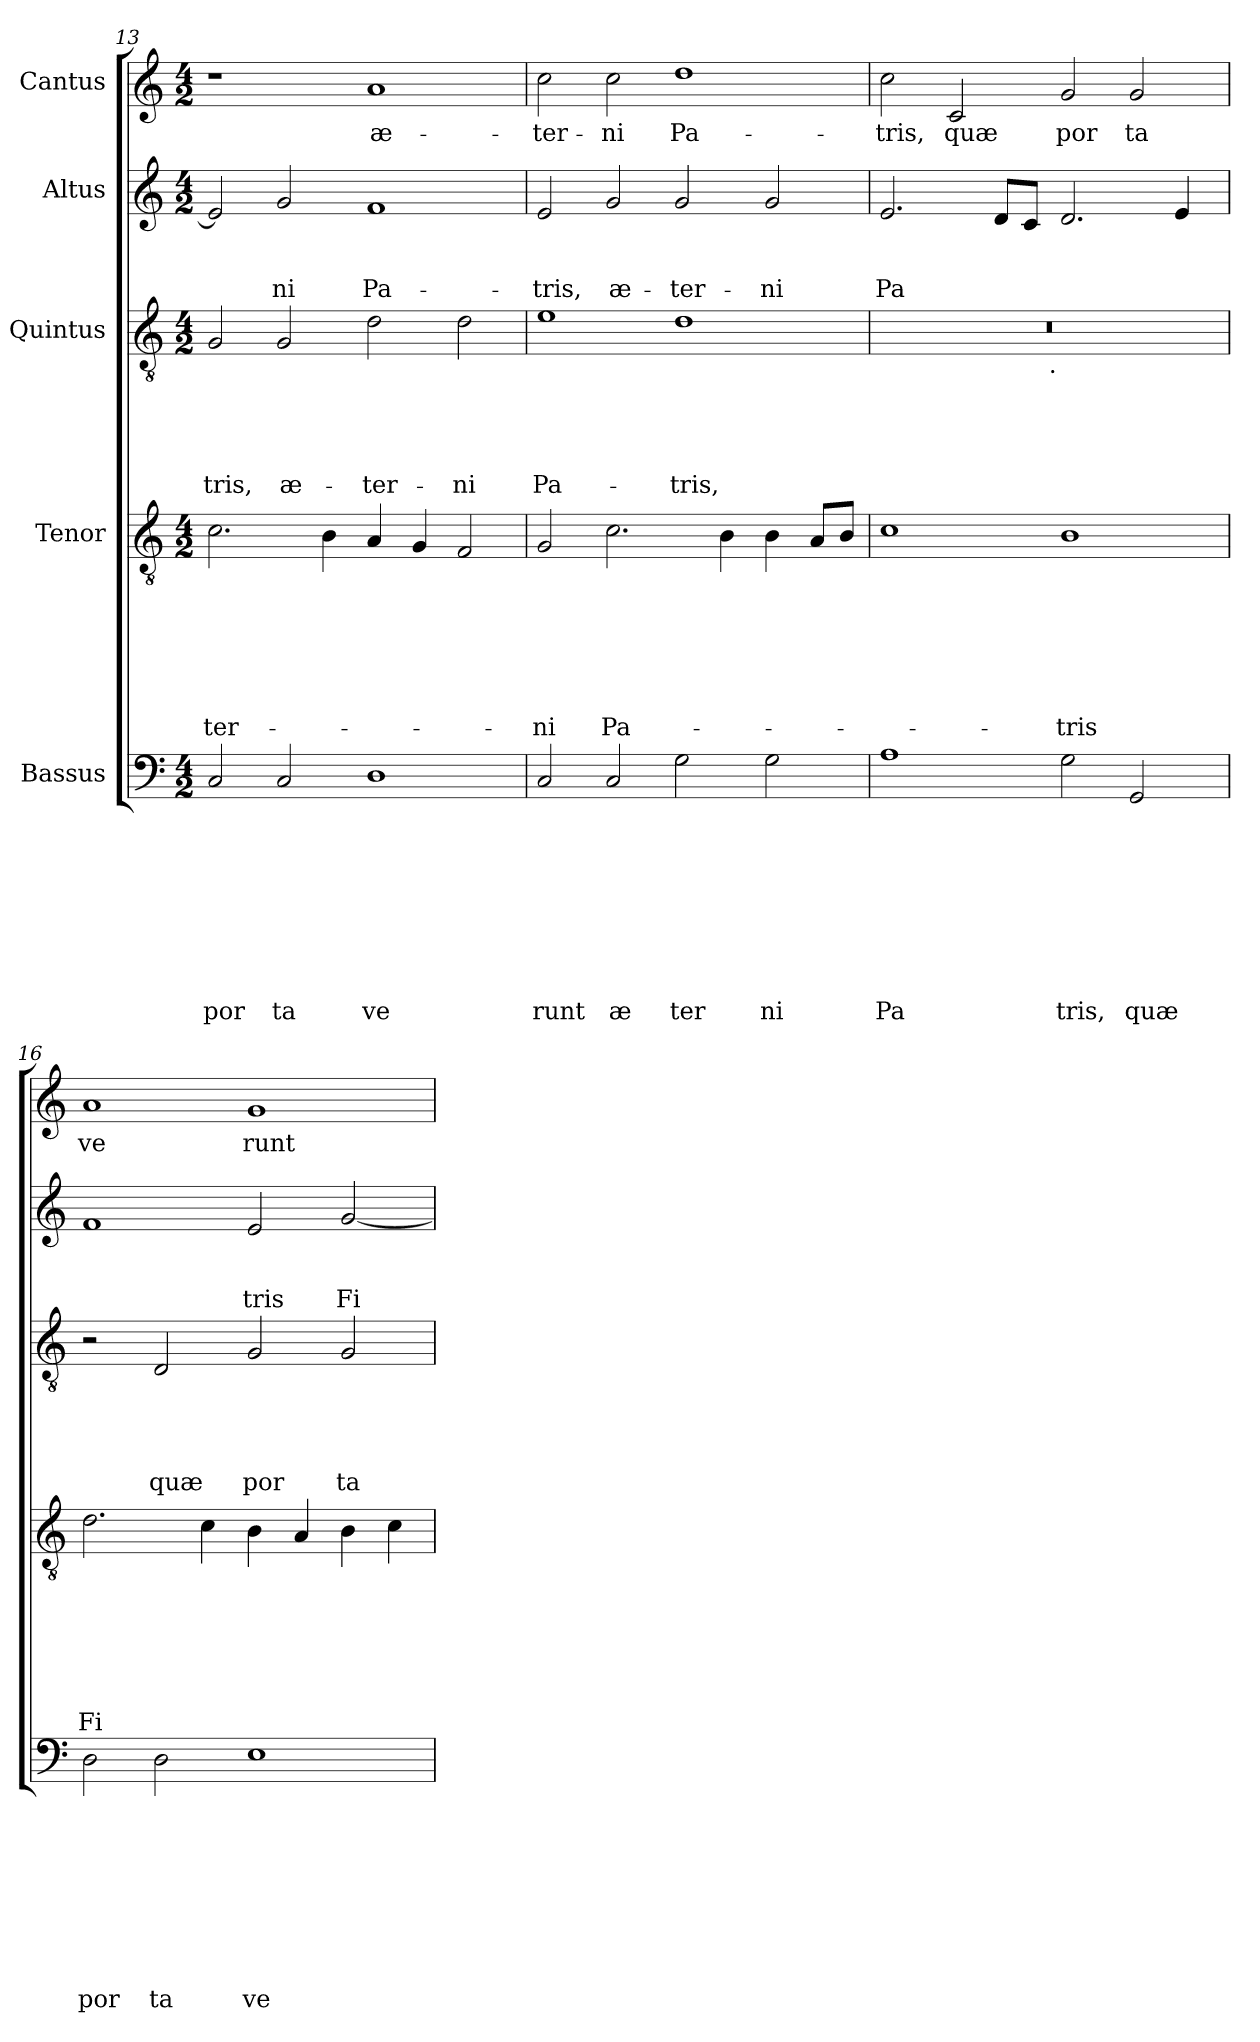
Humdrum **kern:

**kern	**text	**text	**text	**text	**text	**text	**text	**text	**text	**kern	**text	**text	**text	**text	**text	**text	**text	**kern	**text	**text	**text	**text	**text	**kern	**text	**text	**text	**kern	**text
*part5	*part5	*part5	*part5	*part5	*part5	*part5	*part5	*part5	*part5	*part4	*part4	*part4	*part4	*part4	*part4	*part4	*part4	*part3	*part3	*part3	*part3	*part3	*part3	*part2	*part2	*part2	*part2	*part1	*part1
*staff5	*staff5	*staff5	*staff5	*staff5	*staff5	*staff5	*staff5	*staff5	*staff5	*staff4	*staff4	*staff4	*staff4	*staff4	*staff4	*staff4	*staff4	*staff3	*staff3	*staff3	*staff3	*staff3	*staff3	*staff2	*staff2	*staff2	*staff2	*staff1	*staff1
*I"Bassus	*	*	*	*	*	*	*	*	*	*I"Tenor	*	*	*	*	*	*	*	*I"Quintus	*	*	*	*	*	*I"Altus	*	*	*	*I"Cantus	*
*clefF4	*	*	*	*	*	*	*	*	*	*clefGv2	*	*	*	*	*	*	*	*clefGv2	*	*	*	*	*	*clefG2	*	*	*	*clefG2	*
*k[]	*	*	*	*	*	*	*	*	*	*k[]	*	*	*	*	*	*	*	*k[]	*	*	*	*	*	*k[]	*	*	*	*k[]	*
*C:	*	*	*	*	*	*	*	*	*	*C:	*	*	*	*	*	*	*	*C:	*	*	*	*	*	*C:	*	*	*	*C:	*
*M4/2	*	*	*	*	*	*	*	*	*	*M4/2	*	*	*	*	*	*	*	*M4/2	*	*	*	*	*	*M4/2	*	*	*	*M4/2	*
=13	=13	=13	=13	=13	=13	=13	=13	=13	=13	=13	=13	=13	=13	=13	=13	=13	=13	=13	=13	=13	=13	=13	=13	=13	=13	=13	=13	=13	=13
!	!	!	!	!	!	!	!	!	!LO:LY:b	!	!	!	!	!	!	!	!LO:LY:b	!	!	!	!	!	!LO:LY:b	!	!	!	!	!	!
2C/	.	.	.	.	.	.	.	.	por	2.c\	.	.	.	.	.	.	-ter-	2G/	.	.	.	.	-tris,	2e/]	.	.	.	1r	.
!	!	!	!	!	!	!	!	!	!LO:LY:b	!	!	!	!	!	!	!	!	!	!	!	!	!	!LO:LY:b	!	!	!	!LO:LY:b	!	!
2C/	.	.	.	.	.	.	.	.	ta	.	.	.	.	.	.	.	.	2G/	.	.	.	.	æ-	2g/	.	.	-ni	.	.
.	.	.	.	.	.	.	.	.	.	4B\	.	.	.	.	.	.	.	.	.	.	.	.	.	.	.	.	.	.	.
!	!	!	!	!	!	!	!	!	!LO:LY:b	!	!	!	!	!	!	!	!	!	!	!	!	!	!LO:LY:b	!	!	!	!LO:LY:b	!	!LO:LY:b
1D	.	.	.	.	.	.	.	.	ve	4A/	.	.	.	.	.	.	.	2d\	.	.	.	.	-ter-	1f	.	.	Pa-	1a	æ-
.	.	.	.	.	.	.	.	.	.	4G/	.	.	.	.	.	.	.	.	.	.	.	.	.	.	.	.	.	.	.
!	!	!	!	!	!	!	!	!	!	!	!	!	!	!	!	!	!	!	!	!	!	!	!LO:LY:b	!	!	!	!	!	!
.	.	.	.	.	.	.	.	.	.	2F/	.	.	.	.	.	.	.	2d\	.	.	.	.	-ni	.	.	.	.	.	.
=14	=14	=14	=14	=14	=14	=14	=14	=14	=14	=14	=14	=14	=14	=14	=14	=14	=14	=14	=14	=14	=14	=14	=14	=14	=14	=14	=14	=14	=14
!	!	!	!	!	!	!	!	!	!LO:LY:b	!	!	!	!	!	!	!	!LO:LY:b	!	!	!	!	!	!LO:LY:b	!	!	!	!LO:LY:b	!	!LO:LY:b
2C/	.	.	.	.	.	.	.	.	runt	2G/	.	.	.	.	.	.	-ni	1e	.	.	.	.	Pa-	2e/	.	.	-tris,	2cc\	-ter-
!	!	!	!	!	!	!	!	!	!LO:LY:b	!	!	!	!	!	!	!	!LO:LY:b	!	!	!	!	!	!	!	!	!	!LO:LY:b	!	!LO:LY:b
2C/	.	.	.	.	.	.	.	.	æ	2.c\	.	.	.	.	.	.	Pa-	.	.	.	.	.	.	2g/	.	.	æ-	2cc\	-ni
!	!	!	!	!	!	!	!	!	!LO:LY:b	!	!	!	!	!	!	!	!	!	!	!	!	!	!LO:LY:b	!	!	!	!LO:LY:b	!	!LO:LY:b
2G\	.	.	.	.	.	.	.	.	ter	.	.	.	.	.	.	.	.	1d	.	.	.	.	-tris,	2g/	.	.	-ter-	1dd	Pa-
.	.	.	.	.	.	.	.	.	.	4B\	.	.	.	.	.	.	.	.	.	.	.	.	.	.	.	.	.	.	.
!	!	!	!	!	!	!	!	!	!LO:LY:b	!	!	!	!	!	!	!	!	!	!	!	!	!	!	!	!	!	!LO:LY:b	!	!
2G\	.	.	.	.	.	.	.	.	ni	4B\	.	.	.	.	.	.	.	.	.	.	.	.	.	2g/	.	.	-ni	.	.
.	.	.	.	.	.	.	.	.	.	8A/L	.	.	.	.	.	.	.	.	.	.	.	.	.	.	.	.	.	.	.
.	.	.	.	.	.	.	.	.	.	8B/J	.	.	.	.	.	.	.	.	.	.	.	.	.	.	.	.	.	.	.
!!LO:LB:g=z
=15	=15	=15	=15	=15	=15	=15	=15	=15	=15	=15	=15	=15	=15	=15	=15	=15	=15	=15	=15	=15	=15	=15	=15	=15	=15	=15	=15	=15	=15
!	!	!	!	!	!	!	!	!	!LO:LY:b	!	!	!	!	!	!	!	!	!	!	!	!	!	!	!	!	!	!LO:LY:b	!	!LO:LY:b
*	*	*	*	*	*	*	*	*	*	*	*	*	*	*	*	*	*	*^	*	*	*	*	*	*	*	*	*	*	*
1A	.	.	.	.	.	.	.	.	Pa	1c	.	.	.	.	.	.	.	0r	2ryy	.	.	.	.	.	2.e/	.	.	Pa	2cc\	-tris,
!	!	!	!	!	!	!	!	!	!	!	!	!	!	!	!	!	!	!	!	!	!	!	!	!	!	!	!	!	!	!LO:LY:b
.	.	.	.	.	.	.	.	.	.	.	.	.	.	.	.	.	.	.	4...ryy	.	.	.	.	.	.	.	.	.	2c/	quæ
.	.	.	.	.	.	.	.	.	.	.	.	.	.	.	.	.	.	.	.	.	.	.	.	.	8d/L	.	.	.	.	.
.	.	.	.	.	.	.	.	.	.	.	.	.	.	.	.	.	.	.	.	.	.	.	.	.	8c/J	.	.	.	.	.
!	!	!	!	!	!	!	!	!	!	!	!	!	!	!	!	!	!	!	!LO:TX:b:t=.	!	!	!	!	!	!	!	!	!	!	!
.	.	.	.	.	.	.	.	.	.	.	.	.	.	.	.	.	.	.	1ryy	.	.	.	.	.	.	.	.	.	.	.
!	!	!	!	!	!	!	!	!	!LO:LY:b	!	!	!	!	!	!	!	!LO:LY:b	!	!	!	!	!	!	!	!	!	!	!	!	!LO:LY:b
2G\	.	.	.	.	.	.	.	.	tris,	1B	.	.	.	.	.	.	-tris	.	.	.	.	.	.	.	2.d/	.	.	.	2g/	por
!	!	!	!	!	!	!	!	!	!LO:LY:b	!	!	!	!	!	!	!	!	!	!	!	!	!	!	!	!	!	!	!	!	!LO:LY:b
2GG/	.	.	.	.	.	.	.	.	quæ	.	.	.	.	.	.	.	.	.	.	.	.	.	.	.	.	.	.	.	2g/	ta
.	.	.	.	.	.	.	.	.	.	.	.	.	.	.	.	.	.	.	.	.	.	.	.	.	4e/	.	.	.	.	.
.	.	.	.	.	.	.	.	.	.	.	.	.	.	.	.	.	.	.	32ryy	.	.	.	.	.	.	.	.	.	.	.
=16	=16	=16	=16	=16	=16	=16	=16	=16	=16	=16	=16	=16	=16	=16	=16	=16	=16	=16	=16	=16	=16	=16	=16	=16	=16	=16	=16	=16	=16	=16
!	!	!	!	!	!	!	!	!	!LO:LY:b	!	!	!	!	!	!	!	!LO:LY:b	!	!	!	!	!	!	!	!	!	!	!	!	!LO:LY:b
*	*	*	*	*	*	*	*	*	*	*	*	*	*	*	*	*	*	*v	*v	*	*	*	*	*	*	*	*	*	*	*
2D\	.	.	.	.	.	.	.	.	por	2.d\	.	.	.	.	.	.	Fi	2r	.	.	.	.	.	1f	.	.	.	1a	ve
!	!	!	!	!	!	!	!	!	!LO:LY:b	!	!	!	!	!	!	!	!	!	!	!	!	!	!LO:LY:b	!	!	!	!	!	!
2D\	.	.	.	.	.	.	.	.	ta	.	.	.	.	.	.	.	.	2D/	.	.	.	.	quæ	.	.	.	.	.	.
.	.	.	.	.	.	.	.	.	.	4c\	.	.	.	.	.	.	.	.	.	.	.	.	.	.	.	.	.	.	.
!	!	!	!	!	!	!	!	!	!LO:LY:b	!	!	!	!	!	!	!	!	!	!	!	!	!	!LO:LY:b	!	!	!	!LO:LY:b	!	!LO:LY:b
1E	.	.	.	.	.	.	.	.	ve	4B\	.	.	.	.	.	.	.	2G/	.	.	.	.	por	2e/	.	.	tris	1g	runt
.	.	.	.	.	.	.	.	.	.	4A/	.	.	.	.	.	.	.	.	.	.	.	.	.	.	.	.	.	.	.
!	!	!	!	!	!	!	!	!	!	!	!	!	!	!	!	!	!	!	!	!	!	!	!LO:LY:b	!	!	!	!LO:LY:b	!	!
.	.	.	.	.	.	.	.	.	.	4B\	.	.	.	.	.	.	.	2G/	.	.	.	.	ta	[<2g/	.	.	Fi	.	.
.	.	.	.	.	.	.	.	.	.	4c\	.	.	.	.	.	.	.	.	.	.	.	.	.	.	.	.	.	.	.
=	=	=	=	=	=	=	=	=	=	=	=	=	=	=	=	=	=	=	=	=	=	=	=	=	=	=	=	=	=
*-	*-	*-	*-	*-	*-	*-	*-	*-	*-	*-	*-	*-	*-	*-	*-	*-	*-	*-	*-	*-	*-	*-	*-	*-	*-	*-	*-	*-	*-
